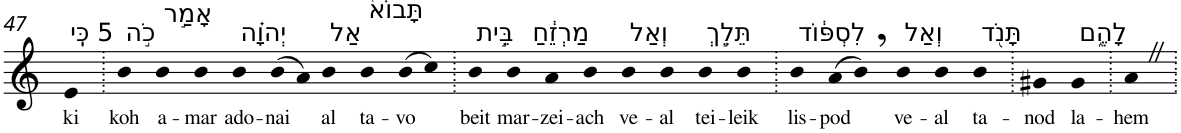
**kern	**text
*part1	*part1
*staff1	*staff1
*I"Piano	*
*I'Pno	*
!!LO:PB:g=z
*clefG2	*
*k[]	*
=47	=47
!LO:TX:a:t=5 כִּֽי	!
!	!LO:LY:b
4e	ki
=48.	=48.
!LO:TX:a:t=כֹ֣ה	!
!	!LO:LY:b
4b	koh
!LO:TX:a:t=אָמַ֣ר	!
!	!LO:LY:b
4b	a-
!	!LO:LY:b
4b	-mar
!LO:TX:a:t=יְהוָ֗ה	!
!	!LO:LY:b
4b	ado-
!	!LO:LY:b
(>8b	-nai
8a)	.
!LO:TX:a:t=אַל	!
!	!LO:LY:b
4b	al
!LO:TX:a:t=תָּבוֹא֙	!
!	!LO:LY:b
4b	ta-
!	!LO:LY:b
(>8b	-vo
8cc)	.
=49.	=49.
!LO:TX:a:t=בֵּ֣ית	!
!	!LO:LY:b
4b	beit
!LO:TX:a:t=מַרְזֵ֔חַ	!
!	!LO:LY:b
4b	mar-
!	!LO:LY:b
4a	-zei-
!	!LO:LY:b
4b	-ach
!LO:TX:a:t=וְאַל	!
!	!LO:LY:b
4b	ve-
!	!LO:LY:b
4b	-al
!LO:TX:a:t=תֵּלֵ֣ךְ	!
!	!LO:LY:b
4b	tei-
!	!LO:LY:b
4b	-leik
=50.	=50.
!LO:TX:a:t=לִסְפּ֔וֹד	!
!	!LO:LY:b
4b	lis-
!	!LO:LY:b
(>8a	-pod
8b,)	.
!LO:TX:a:t=וְאַל	!
!	!LO:LY:b
4b	ve-
!	!LO:LY:b
4b	-al
!LO:TX:a:t=תָּנֹ֖ד	!
!	!LO:LY:b
4b	ta-
=51.	=51.
!	!LO:LY:b
4g#X	-nod
!LO:TX:a:t=לָהֶ֑ם	!
!	!LO:LY:b
4g#	la-
=52.	=52.
!	!LO:LY:b
4aZ	-hem
=.	=.
*-	*-
